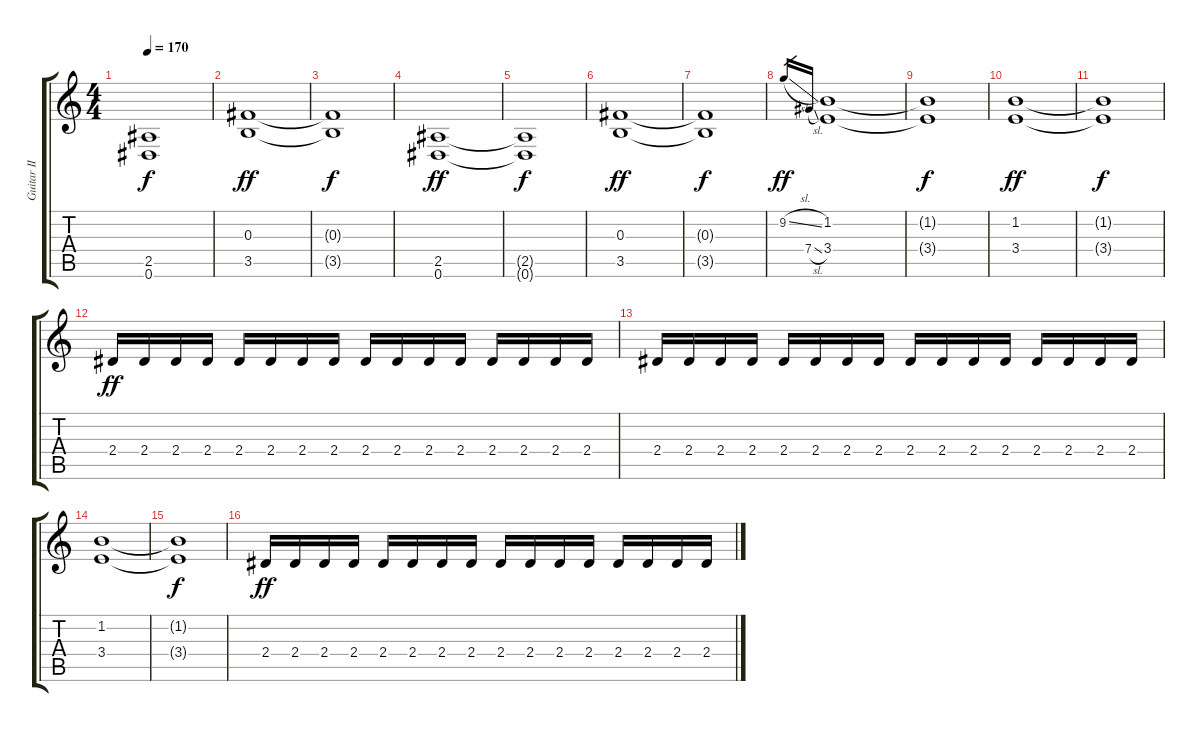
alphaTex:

\track ("Guitar II" "Guitar II") {instrument distortionguitar}
\staff {score tabs}
\tuning (Eb4 Bb3 Gb3 Db3 Ab2 Eb2) {hide}
\ts (4 4)
\tempo 170
\clef g2
\ks c
(2.5{t} 0.6{t}).1{dy f} |
(0.3 3.5).1{dy ff} |
(0.3{t} 3.5{t}).1{dy f} |
(2.5 0.6).1{dy ff} |
(2.5{t} 0.6{t}).1{dy f} |
(0.3 3.5).1{dy ff} |
(0.3{t} 3.5{t}).1{dy f} |
9.2{sl}.16{gr dy ff} 7.4{sl}.16{gr} (1.2 3.4).1 |
(1.2{t} 3.4{t}).1{dy f} |
(1.2 3.4).1{dy ff} |
(1.2{t} 3.4{t}).1{dy f} |
2.4.16{dy ff} 2.4.16 2.4.16 2.4.16 2.4.16 2.4.16 2.4.16 2.4.16 2.4.16 2.4.16 2.4.16 2.4.16 2.4.16 2.4.16 2.4.16 2.4.16 |
2.4.16 2.4.16 2.4.16 2.4.16 2.4.16 2.4.16 2.4.16 2.4.16 2.4.16 2.4.16 2.4.16 2.4.16 2.4.16 2.4.16 2.4.16 2.4.16 |
(1.2 3.4).1 |
(1.2{t} 3.4{t}).1{dy f} |
2.4.16{dy ff} 2.4.16 2.4.16 2.4.16 2.4.16 2.4.16 2.4.16 2.4.16 2.4.16 2.4.16 2.4.16 2.4.16 2.4.16 2.4.16 2.4.16 2.4.16
